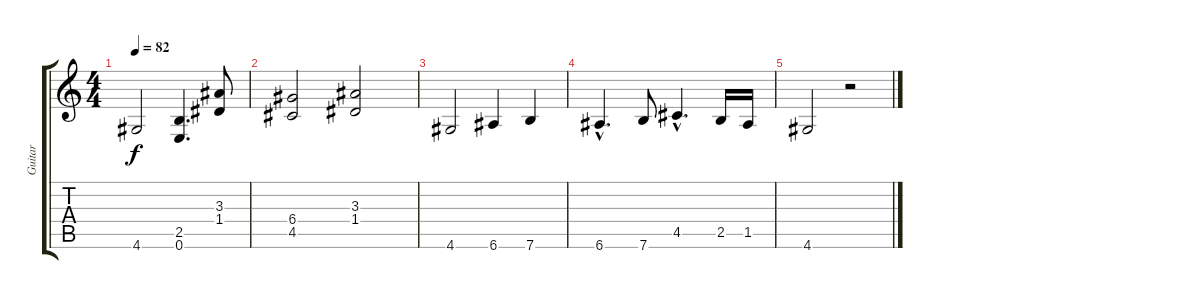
\track ("Guitar" "Guitar") {instrument distortionguitar}
\staff {score tabs}
\tuning (E4 B3 G3 D3 A2 E2) {hide}
\ts (4 4)
\tempo 82
\clef g2
\ks c
4.6.2{dy f} (2.5 0.6).4{d} (3.3 1.4).8 |
(6.4 4.5).2 (3.3 1.4).2 |
4.6.2{volume 16} 6.6.4 7.6.4 |
6.6{hac}.4{d} 7.6.8 4.5{hac}.4{d} 2.5.16 1.5.16 |
4.6.2 r.2
